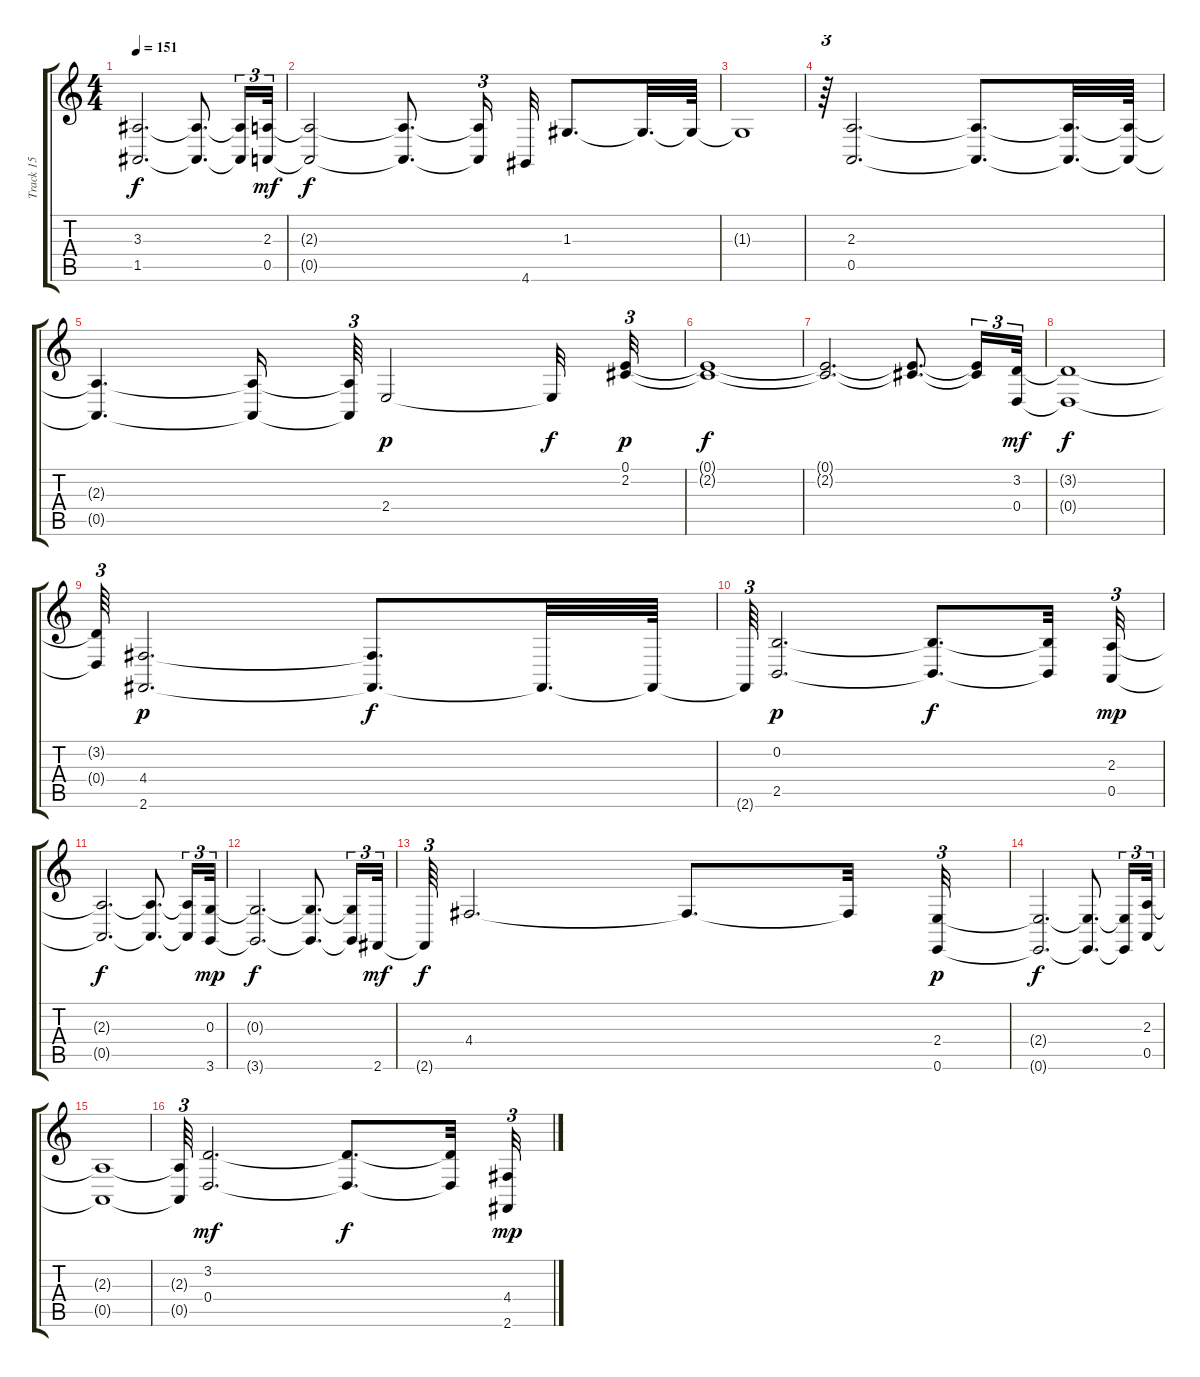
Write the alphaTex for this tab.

\track ("Track 15" "Track 15") {instrument voiceoohs}
\staff {score tabs}
\tuning (E4 B3 G3 D3 A2 E2) {hide}
\ts (4 4)
\tempo 151
\clef g2
\ks c
(3.3{t} 1.5{t}).2{d dy f} (3.3{t} 1.5{t}).8{d} (3.3{t} 1.5{t}).16{tu (3 2)} (2.3 0.5).32{tu (3 2) dy mf} |
(2.3{t} 0.5{t}).2{dy f} (2.3{t} 0.5{t}).8{d} (2.3{t} 0.5{t}).16{tu (3 2)} 4.6.32 1.3.8{d} 1.3{t}.32{d} 1.3{t}.64 |
1.3{t}.1 |
r.64{tu (3 2)} (2.3 0.5).2{d} (2.3{t} 0.5{t}).8{d} (2.3{t} 0.5{t}).32{d} (2.3{t} 0.5{t}).64 |
(2.3{t} 0.5{t}).4{d} (2.3{t} 0.5{t}).16 (2.3{t} 0.5{t}).64{tu (3 2)} 2.4.2{dy p} 2.4{t}.32{dy f} (0.1 2.2).32{tu (3 2) dy p} |
(0.1{t} 2.2{t}).1{dy f} |
(0.1{t} 2.2{t}).2{d} (0.1{t} 2.2{t}).8{d} (0.1{t} 2.2{t}).16{tu (3 2)} (3.2 0.4).32{tu (3 2) dy mf} |
(3.2{t} 0.4{t}).1{dy f} |
(3.2{t} 0.4{t}).64{tu (3 2)} (4.4 2.6).2{d dy p} (4.4{t} 2.6{t}).8{d dy f} 2.6{t}.32{d} 2.6{t}.64 |
2.6{t}.64{tu (3 2)} (0.2 2.5).2{d dy p} (0.2{t} 2.5{t}).8{d dy f} (0.2{t} 2.5{t}).32 (2.3 0.5).32{tu (3 2) dy mp} |
(2.3{t} 0.5{t}).2{d dy f} (2.3{t} 0.5{t}).8{d} (2.3{t} 0.5{t}).16{tu (3 2)} (0.3 3.6).32{tu (3 2) dy mp} |
(0.3{t} 3.6{t}).2{d dy f} (0.3{t} 3.6{t}).8{d} (0.3{t} 3.6{t}).16{tu (3 2)} 2.6.32{tu (3 2) dy mf} |
2.6{t}.64{tu (3 2) dy f} 4.4.2{d} 4.4{t}.8{d} 4.4{t}.32 (2.4 0.6).32{tu (3 2) dy p} |
(2.4{t} 0.6{t}).2{d dy f} (2.4{t} 0.6{t}).8{d} (2.4{t} 0.6{t}).16{tu (3 2)} (2.3 0.5).32{tu (3 2)} |
(2.3{t} 0.5{t}).1 |
(2.3{t} 0.5{t}).64{tu (3 2)} (3.2 0.4).2{d dy mf} (3.2{t} 0.4{t}).8{d dy f} (3.2{t} 0.4{t}).32 (4.4 2.6).32{tu (3 2) dy mp}
